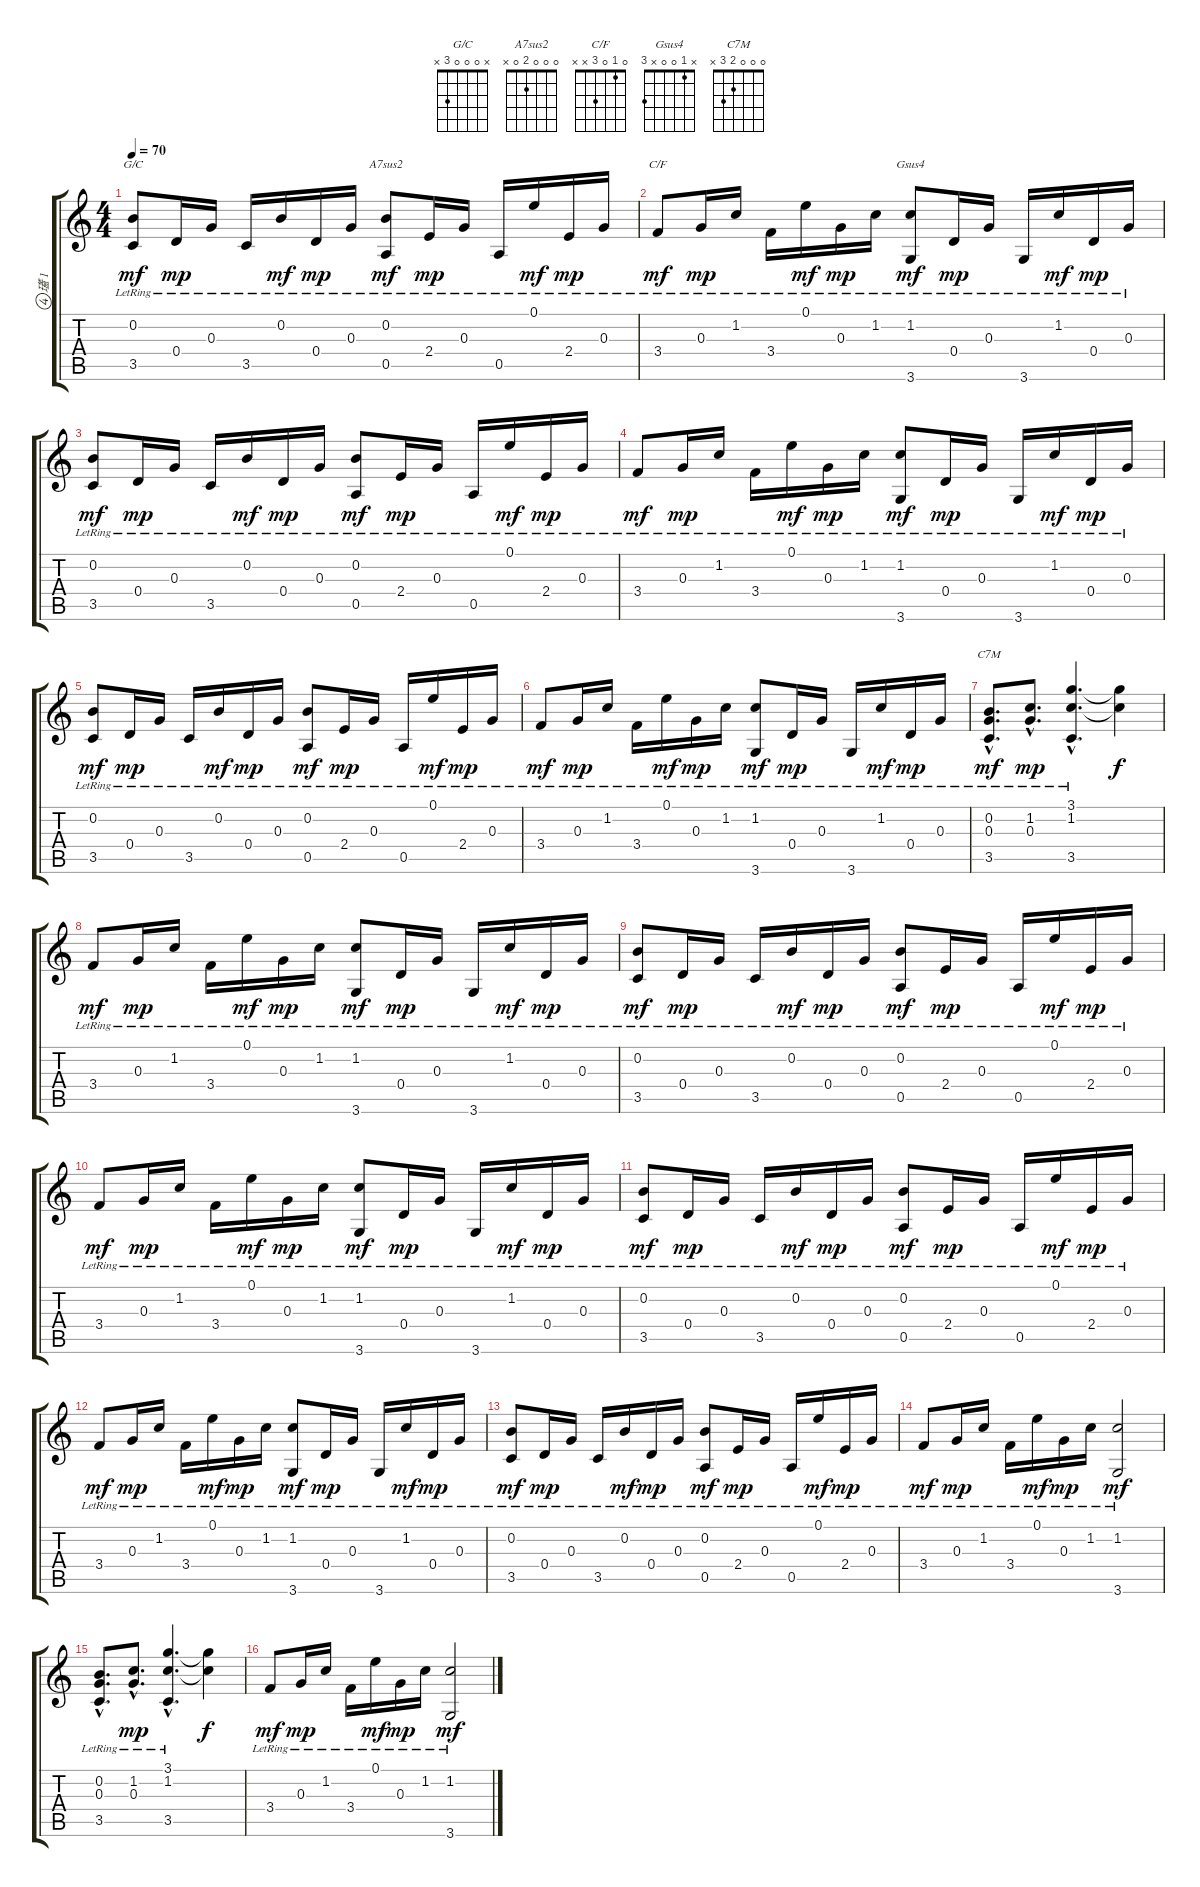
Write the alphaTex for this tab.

\track ("瓂 1" "瓂 1") {instrument acousticguitarnylon}
\staff {score tabs}
\tuning (E4 B3 G3 D3 A2 E2) {hide}
\chord ("G/C" x 0 0 0 3 x)
\chord ("A7sus2" 0 0 0 2 0 x)
\chord ("C/F" 0 1 0 3 x x)
\chord ("Gsus4" x 1 0 0 x 3)
\chord ("C7M" 0 0 0 2 3 x)
\ts (4 4)
\tempo 70
\clef g2
\ks c
(0.2{lr} 3.5{lr}).8{ch "G/C" dy mf} 0.4{lr}.16{dy mp} 0.3{lr}.16 3.5{lr}.16 0.2{lr}.16{dy mf} 0.4{lr}.16{dy mp} 0.3{lr}.16 (0.2{lr} 0.5{lr}).8{ch "A7sus2" dy mf} 2.4{lr}.16{dy mp} 0.3{lr}.16 0.5{lr}.16 0.1{lr}.16{dy mf} 2.4{lr}.16{dy mp} 0.3{lr}.16 |
3.4{lr}.8{ch "C/F" dy mf} 0.3{lr}.16{dy mp} 1.2{lr}.16 3.4{lr}.16 0.1{lr}.16{dy mf} 0.3{lr}.16{dy mp} 1.2{lr}.16 (1.2{lr} 3.6{lr}).8{ch "Gsus4" dy mf} 0.4{lr}.16{dy mp} 0.3{lr}.16 3.6{lr}.16 1.2{lr}.16{dy mf} 0.4{lr}.16{dy mp} 0.3{lr}.16 |
(0.2{lr} 3.5{lr}).8{dy mf} 0.4{lr}.16{dy mp} 0.3{lr}.16 3.5{lr}.16 0.2{lr}.16{dy mf} 0.4{lr}.16{dy mp} 0.3{lr}.16 (0.2{lr} 0.5{lr}).8{dy mf} 2.4{lr}.16{dy mp} 0.3{lr}.16 0.5{lr}.16 0.1{lr}.16{dy mf} 2.4{lr}.16{dy mp} 0.3{lr}.16 |
3.4{lr}.8{dy mf} 0.3{lr}.16{dy mp} 1.2{lr}.16 3.4{lr}.16 0.1{lr}.16{dy mf} 0.3{lr}.16{dy mp} 1.2{lr}.16 (1.2{lr} 3.6{lr}).8{dy mf} 0.4{lr}.16{dy mp} 0.3{lr}.16 3.6{lr}.16 1.2{lr}.16{dy mf} 0.4{lr}.16{dy mp} 0.3{lr}.16 |
(0.2{lr} 3.5{lr}).8{dy mf} 0.4{lr}.16{dy mp} 0.3{lr}.16 3.5{lr}.16 0.2{lr}.16{dy mf} 0.4{lr}.16{dy mp} 0.3{lr}.16 (0.2{lr} 0.5{lr}).8{dy mf} 2.4{lr}.16{dy mp} 0.3{lr}.16 0.5{lr}.16 0.1{lr}.16{dy mf} 2.4{lr}.16{dy mp} 0.3{lr}.16 |
3.4{lr}.8{dy mf} 0.3{lr}.16{dy mp} 1.2{lr}.16 3.4{lr}.16 0.1{lr}.16{dy mf} 0.3{lr}.16{dy mp} 1.2{lr}.16 (1.2{lr} 3.6{lr}).8{dy mf} 0.4{lr}.16{dy mp} 0.3{lr}.16 3.6{lr}.16 1.2{lr}.16{dy mf} 0.4{lr}.16{dy mp} 0.3{lr}.16 |
(0.2{hac lr} 0.3{hac lr} 3.5{hac lr}).8{d ch "C7M" dy mf} (1.2{hac lr} 0.3{hac lr}).8{d dy mp} (3.1{hac lr} 1.2{hac lr} 3.5{hac lr}).4{d} (3.1{t} 1.2{t}).4{dy f} |
3.4{lr}.8{dy mf} 0.3{lr}.16{dy mp} 1.2{lr}.16 3.4{lr}.16 0.1{lr}.16{dy mf} 0.3{lr}.16{dy mp} 1.2{lr}.16 (1.2{lr} 3.6{lr}).8{dy mf} 0.4{lr}.16{dy mp} 0.3{lr}.16 3.6{lr}.16 1.2{lr}.16{dy mf} 0.4{lr}.16{dy mp} 0.3{lr}.16 |
(0.2{lr} 3.5{lr}).8{dy mf} 0.4{lr}.16{dy mp} 0.3{lr}.16 3.5{lr}.16 0.2{lr}.16{dy mf} 0.4{lr}.16{dy mp} 0.3{lr}.16 (0.2{lr} 0.5{lr}).8{dy mf} 2.4{lr}.16{dy mp} 0.3{lr}.16 0.5{lr}.16 0.1{lr}.16{dy mf} 2.4{lr}.16{dy mp} 0.3{lr}.16 |
3.4{lr}.8{dy mf} 0.3{lr}.16{dy mp} 1.2{lr}.16 3.4{lr}.16 0.1{lr}.16{dy mf} 0.3{lr}.16{dy mp} 1.2{lr}.16 (1.2{lr} 3.6{lr}).8{dy mf} 0.4{lr}.16{dy mp} 0.3{lr}.16 3.6{lr}.16 1.2{lr}.16{dy mf} 0.4{lr}.16{dy mp} 0.3{lr}.16 |
(0.2{lr} 3.5{lr}).8{dy mf} 0.4{lr}.16{dy mp} 0.3{lr}.16 3.5{lr}.16 0.2{lr}.16{dy mf} 0.4{lr}.16{dy mp} 0.3{lr}.16 (0.2{lr} 0.5{lr}).8{dy mf} 2.4{lr}.16{dy mp} 0.3{lr}.16 0.5{lr}.16 0.1{lr}.16{dy mf} 2.4{lr}.16{dy mp} 0.3{lr}.16 |
3.4{lr}.8{dy mf} 0.3{lr}.16{dy mp} 1.2{lr}.16 3.4{lr}.16 0.1{lr}.16{dy mf} 0.3{lr}.16{dy mp} 1.2{lr}.16 (1.2{lr} 3.6{lr}).8{dy mf} 0.4{lr}.16{dy mp} 0.3{lr}.16 3.6{lr}.16 1.2{lr}.16{dy mf} 0.4{lr}.16{dy mp} 0.3{lr}.16 |
(0.2{lr} 3.5{lr}).8{dy mf} 0.4{lr}.16{dy mp} 0.3{lr}.16 3.5{lr}.16 0.2{lr}.16{dy mf} 0.4{lr}.16{dy mp} 0.3{lr}.16 (0.2{lr} 0.5{lr}).8{dy mf} 2.4{lr}.16{dy mp} 0.3{lr}.16 0.5{lr}.16 0.1{lr}.16{dy mf} 2.4{lr}.16{dy mp} 0.3{lr}.16 |
3.4{lr}.8{dy mf} 0.3{lr}.16{dy mp} 1.2{lr}.16 3.4{lr}.16 0.1{lr}.16{dy mf} 0.3{lr}.16{dy mp} 1.2{lr}.16 (1.2{lr} 3.6{lr}).2{dy mf} |
(0.2{hac lr} 0.3{hac lr} 3.5{hac lr}).8{d} (1.2{hac lr} 0.3{hac lr}).8{d dy mp} (3.1{hac lr} 1.2{hac lr} 3.5{hac lr}).4{d} (3.1{t} 1.2{t}).4{dy f} |
3.4{lr}.8{dy mf} 0.3{lr}.16{dy mp} 1.2{lr}.16 3.4{lr}.16 0.1{lr}.16{dy mf} 0.3{lr}.16{dy mp} 1.2{lr}.16 (1.2{lr} 3.6{lr}).2{dy mf}
